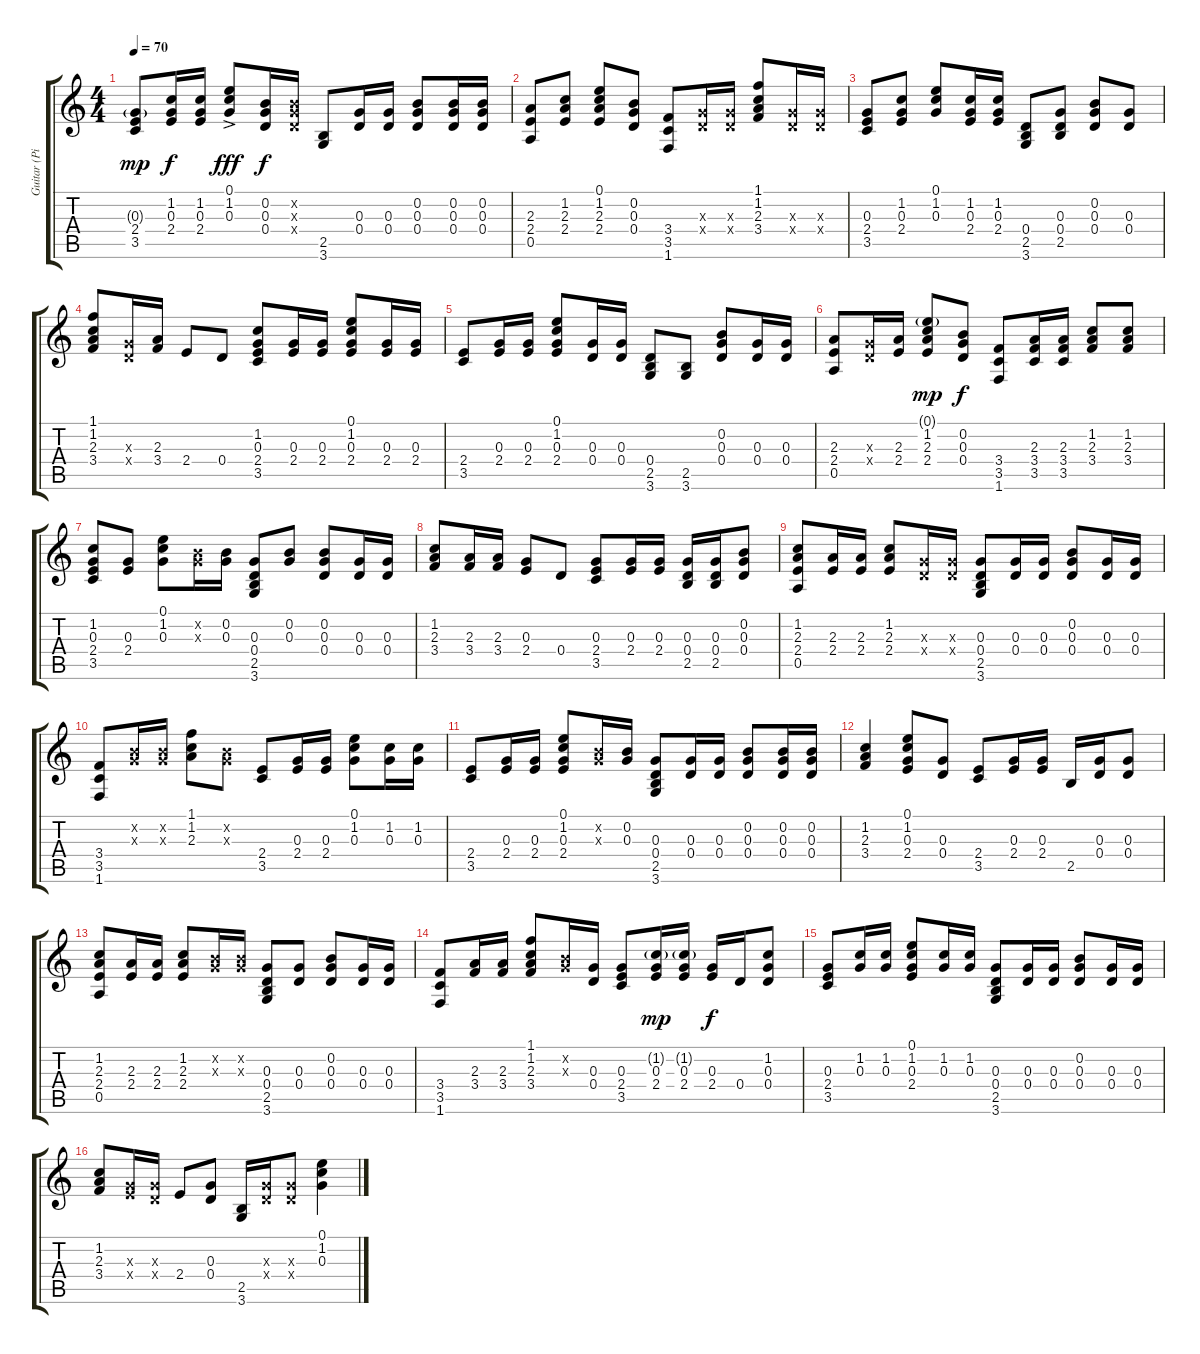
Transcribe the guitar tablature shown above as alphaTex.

\track ("Guitar (Piano in original)" "Guitar (Pi") {instrument acousticguitarsteel}
\staff {score tabs}
\tuning (E4 B3 G3 D3 A2 E2) {hide}
\ts (4 4)
\tempo 70
\clef g2
\ks c
(0.3{g} 2.4 3.5).8{dy mp} (1.2 0.3 2.4).16{dy f} (1.2 0.3 2.4).16 (0.1 1.2{ac} 0.3).8{dy fff} (0.2 0.3 0.4).16{dy f} (0.2{x} 0.3{x} 0.4{x}).16 (2.5 3.6).8 (0.3 0.4).16 (0.3 0.4).16 (0.2 0.3 0.4).8 (0.2 0.3 0.4).16 (0.2 0.3 0.4).16 |
(2.3 2.4 0.5).8 (1.2 2.3 2.4).8 (0.1 1.2 2.3 2.4).8 (0.2 0.3 0.4).8 (3.4 3.5 1.6).8 (0.3{x} 0.4{x}).16 (0.3{x} 0.4{x}).16 (1.1 1.2 2.3 3.4).8 (0.3{x} 0.4{x}).16 (0.3{x} 0.4{x}).16 |
(0.3 2.4 3.5).8 (1.2 0.3 2.4).8 (0.1 1.2 0.3).8 (1.2 0.3 2.4).16 (1.2 0.3 2.4).16 (0.4 2.5 3.6).8 (0.3 0.4 2.5).8 (0.2 0.3 0.4).8 (0.3 0.4).8 |
(1.1 1.2 2.3 3.4).8 (0.3{x} 0.4{x}).16 (2.3 3.4).16 2.4.8 0.4.8 (1.2 0.3 2.4 3.5).8 (0.3 2.4).16 (0.3 2.4).16 (0.1 1.2 0.3 2.4).8 (0.3 2.4).16 (0.3 2.4).16 |
(2.4 3.5).8 (0.3 2.4).16 (0.3 2.4).16 (0.1 1.2 0.3 2.4).8 (0.3 0.4).16 (0.3 0.4).16 (0.4 2.5 3.6).8 (2.5 3.6).8 (0.2 0.3 0.4).8 (0.3 0.4).16 (0.3 0.4).16 |
(2.3 2.4 0.5).8 (0.3{x} 0.4{x}).16 (2.3 2.4).16 (0.1{g} 1.2 2.3 2.4).8{dy mp} (0.2 0.3 0.4).8{dy f} (3.4 3.5 1.6).8 (2.3 3.4 3.5).16 (2.3 3.4 3.5).16 (1.2 2.3 3.4).8 (1.2 2.3 3.4).8 |
(1.2 0.3 2.4 3.5).8 (0.3 2.4).8 (0.1 1.2 0.3).8 (0.2{x} 0.3{x}).16 (0.2 0.3).16 (0.3 0.4 2.5 3.6).8 (0.2 0.3).8 (0.2 0.3 0.4).8 (0.3 0.4).16 (0.3 0.4).16 |
(1.2 2.3 3.4).8 (2.3 3.4).16 (2.3 3.4).16 (0.3 2.4).8 0.4.8 (0.3 2.4 3.5).8 (0.3 2.4).16 (0.3 2.4).16 (0.3 0.4 2.5).16 (0.3 0.4 2.5).16 (0.2 0.3 0.4).8 |
(1.2 2.3 2.4 0.5).8 (2.3 2.4).16 (2.3 2.4).16 (1.2 2.3 2.4).8 (0.3{x} 0.4{x}).16 (0.3{x} 0.4{x}).16 (0.3 0.4 2.5 3.6).8 (0.3 0.4).16 (0.3 0.4).16 (0.2 0.3 0.4).8 (0.3 0.4).16 (0.3 0.4).16 |
(3.4 3.5 1.6).8 (0.2{x} 0.3{x}).16 (0.2{x} 0.3{x}).16 (1.1 1.2 2.3).8 (0.2{x} 0.3{x}).8 (2.4 3.5).8 (0.3 2.4).16 (0.3 2.4).16 (0.1 1.2 0.3).8 (1.2 0.3).16 (1.2 0.3).16 |
(2.4 3.5).8 (0.3 2.4).16 (0.3 2.4).16 (0.1 1.2 0.3 2.4).8 (0.2{x} 0.3{x}).16 (0.2 0.3).16 (0.3 0.4 2.5 3.6).8 (0.3 0.4).16 (0.3 0.4).16 (0.2 0.3 0.4).8 (0.2 0.3 0.4).16 (0.2 0.3 0.4).16 |
(1.2 2.3 3.4).4 (0.1 1.2 0.3 2.4).8 (0.3 0.4).8 (2.4 3.5).8 (0.3 2.4).16 (0.3 2.4).16 2.5.16 (0.3 0.4).16 (0.3 0.4).8 |
(1.2 2.3 2.4 0.5).8 (2.3 2.4).16 (2.3 2.4).16 (1.2 2.3 2.4).8 (0.2{x} 0.3{x}).16 (0.2{x} 0.3{x}).16 (0.3 0.4 2.5 3.6).8 (0.3 0.4).8 (0.2 0.3 0.4).8 (0.3 0.4).16 (0.3 0.4).16 |
(3.4 3.5 1.6).8 (2.3 3.4).16 (2.3 3.4).16 (1.1 1.2 2.3 3.4).8 (0.2{x} 0.3{x}).16 (0.3 0.4).16 (0.3 2.4 3.5).8 (1.2{g} 0.3 2.4).16{dy mp} (1.2{g} 0.3 2.4).16 (0.3 2.4).16{dy f} 0.4.16 (1.2 0.3 0.4).8 |
(0.3 2.4 3.5).8 (1.2 0.3).16 (1.2 0.3).16 (0.1 1.2 0.3 2.4).8 (1.2 0.3).16 (1.2 0.3).16 (0.3 0.4 2.5 3.6).8 (0.3 0.4).16 (0.3 0.4).16 (0.2 0.3 0.4).8 (0.3 0.4).16 (0.3 0.4).16 |
(1.2 2.3 3.4).8 (0.3{x} 2.4{x}).16 (0.3{x} 0.4{x}).16 2.4.8 (0.3 0.4).8 (2.5 3.6).16 (0.3{x} 0.4{x}).16 (0.3{x} 0.4{x}).8 (0.1 1.2 0.3).4
